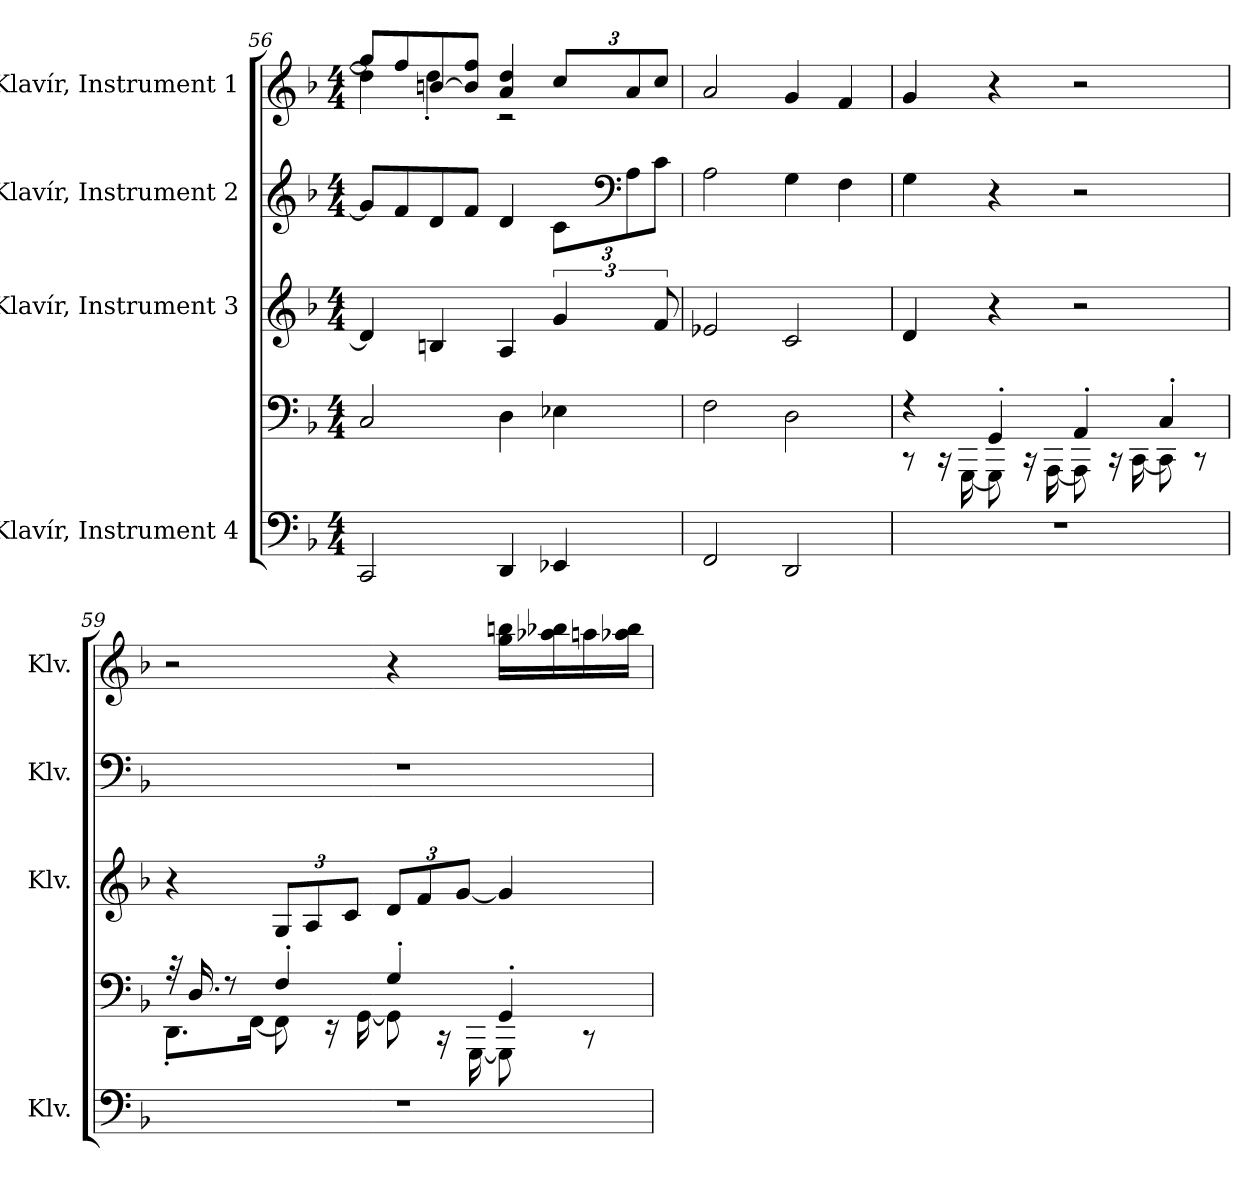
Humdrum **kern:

**kern	**kern	**kern	**kern	**kern
*part4	*part4	*part3	*part2	*part1
*staff5	*staff4	*staff3	*staff2	*staff1
*I"Klavír, Instrument  4	*	*I"Klavír, Instrument  3	*I"Klavír, Instrument  2	*I"Klavír, Instrument  1
*I'Klv.	*	*I'Klv.	*I'Klv.	*I'Klv.
*clefF4	*clefF4	*clefG2	*clefG2	*clefG2
*k[b-]	*k[b-]	*k[b-]	*k[b-]	*k[b-]
*M4/4	*M4/4	*M4/4	*M4/4	*M4/4
*MM70	*MM70	*MM70	*MM70	*MM70
=56	=56	=56	=56	=56
*	*	*	*	*^
2CC/	2C/	4d/]	8g/L]	8gg/L]	4dd\]
*	*	*	*	*MM80	*
.	.	.	8f/	8ff/	.
*	*	*	*	*MM70	*
.	.	4Bn/	8d/	[8bn/	4dd'\
.	.	.	8f/J	8b/] 8ff/J	.
*	*	*	*	*MM80	*
4DD/	4D\	4A/	4d/	4a/ 4dd/	2r
*	*	*	*Xbrackettup	*Xbrackettup	*
*	*	*	*	*MM70	*
4EE-X/	4E-X\	6g/	12c\L	12cc/L	.
*	*	*	*clefF4	*	*
*	*	*	*	*MM80	*
.	.	.	12A\	12a/	.
.	.	12f/	12c\J	12cc/J	.
*	*	*	*	*v	*v
=57	=57	=57	=57	=57
2FF/	2F\	2e-X/	2A\	2a/
2DD/	2D\	2c/	4G\	4g/
.	.	.	4F\	4f/
=58	=58	=58	=58	=58
*	*	*	*	*MM120
*	*^	*	*	*
1r	4r	8r	4d/	4G\	4g/
.	.	16r	.	.	.
.	.	[16GGG\	.	.	.
.	4GG'/	8GGG\]	4r	4r	4r
.	.	16r	.	.	.
.	.	[16AAA\	.	.	.
.	4AA'/	8AAA\]	2r	2r	2r
.	.	16r	.	.	.
.	.	[16CC\	.	.	.
.	4C'/	8CC\]	.	.	.
.	.	8r	.	.	.
!!LO:PB:g=z
=59	=59	=59	=59	=59	=59
1r	32r	8.DD'\L	4r	1r	2r
.	16.D/	.	.	.	.
.	8r	.	.	.	.
.	.	[16FF\Jk	.	.	.
*	*	*	*Xbrackettup	*	*
.	4F'/	8FF\]	12G/L	.	.
.	.	.	12A/	.	.
.	.	16r	.	.	.
.	.	.	12c/J	.	.
.	.	[16GG\	.	.	.
.	4G'/	8GG\]	12d/L	.	4r
.	.	.	12f/	.	.
.	.	16r	.	.	.
.	.	.	[12g/J	.	.
.	.	[16GGG\	.	.	.
.	4GG'/	8GGG\]	4g/]	.	16gg\ 16bbn\LL
.	.	.	.	.	16aa-X\ 16bb-X\
.	.	8r	.	.	16aan\
.	.	.	.	.	16aa-X\ 16bb-\JJ
*	*v	*v	*	*	*
=	=	=	=	=
*-	*-	*-	*-	*-
